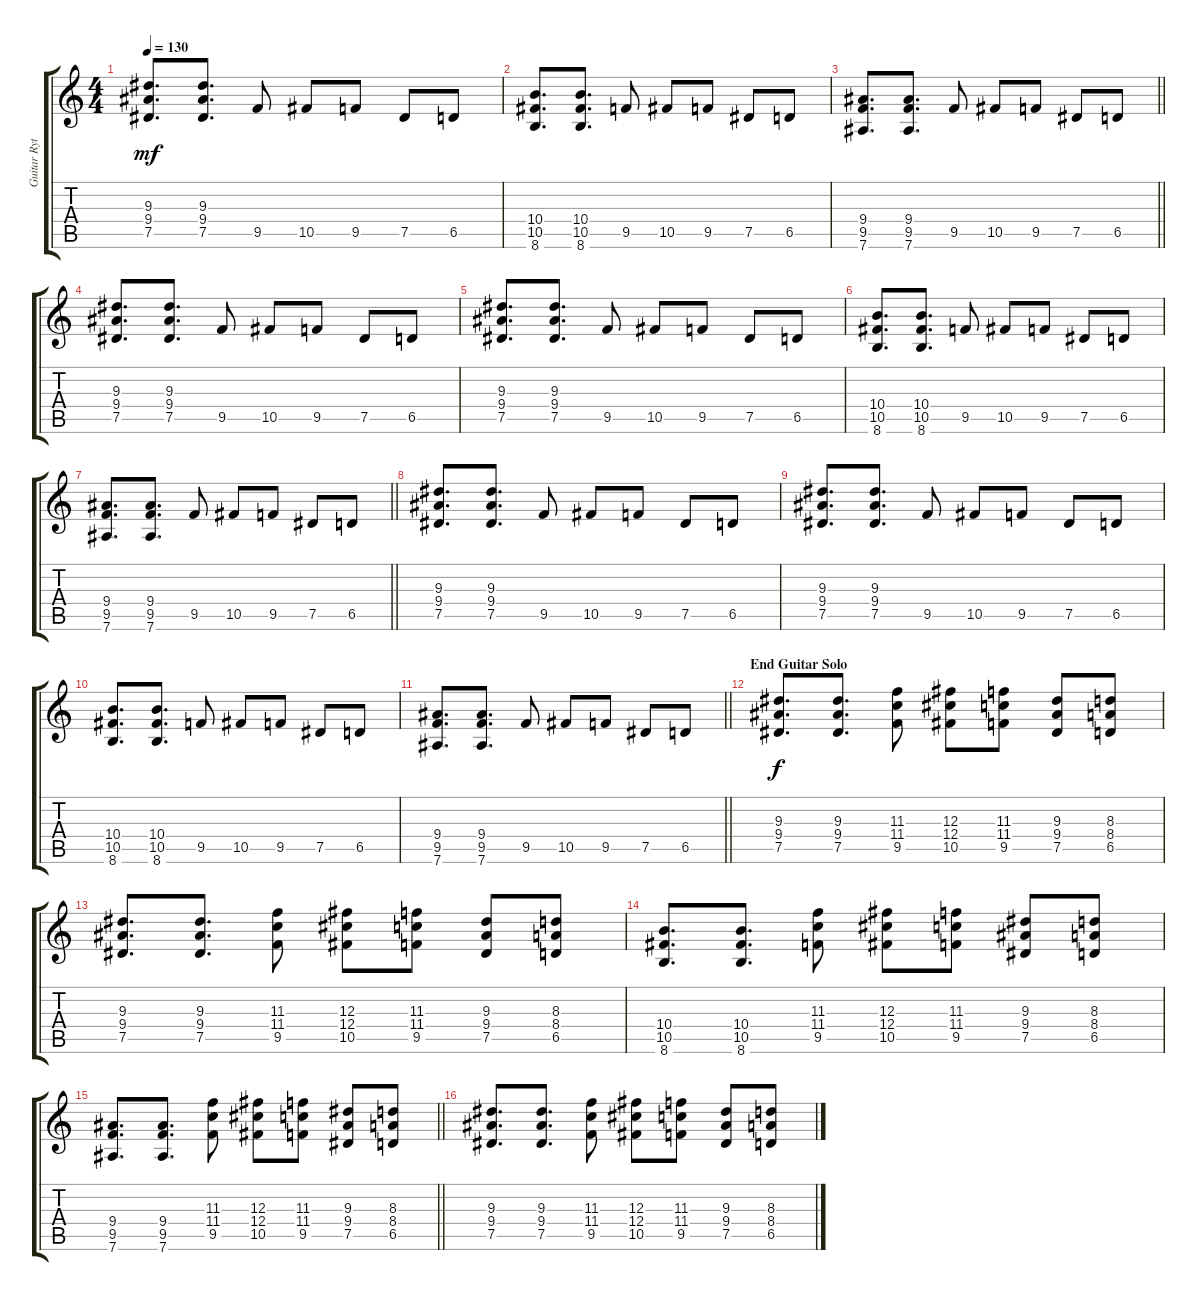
\track ("Guitar Rythmic" "Guitar Ryt") {instrument distortionguitar}
\staff {score tabs}
\tuning (Eb4 Bb3 Gb3 Db3 Ab2 Eb2) {hide}
\ts (4 4)
\tempo 130
\clef g2
\ks c
(9.3 9.4 7.5).8{d dy mf} (9.3 9.4 7.5).8{d} 9.5.8 10.5.8 9.5.8 7.5.8 6.5.8 |
(10.4 10.5 8.6).8{d} (10.4 10.5 8.6).8{d} 9.5.8 10.5.8 9.5.8 7.5.8 6.5.8 |
\barLineRight lightlight
(9.4 9.5 7.6).8{d} (9.4 9.5 7.6).8{d} 9.5.8 10.5.8 9.5.8 7.5.8 6.5.8 |
(9.3 9.4 7.5).8{d} (9.3 9.4 7.5).8{d} 9.5.8 10.5.8 9.5.8 7.5.8 6.5.8 |
(9.3 9.4 7.5).8{d} (9.3 9.4 7.5).8{d} 9.5.8 10.5.8 9.5.8 7.5.8 6.5.8 |
(10.4 10.5 8.6).8{d} (10.4 10.5 8.6).8{d} 9.5.8 10.5.8 9.5.8 7.5.8 6.5.8 |
\barLineRight lightlight
(9.4 9.5 7.6).8{d} (9.4 9.5 7.6).8{d} 9.5.8 10.5.8 9.5.8 7.5.8 6.5.8 |
(9.3 9.4 7.5).8{d} (9.3 9.4 7.5).8{d} 9.5.8 10.5.8 9.5.8 7.5.8 6.5.8 |
(9.3 9.4 7.5).8{d} (9.3 9.4 7.5).8{d} 9.5.8 10.5.8 9.5.8 7.5.8 6.5.8 |
(10.4 10.5 8.6).8{d} (10.4 10.5 8.6).8{d} 9.5.8 10.5.8 9.5.8 7.5.8 6.5.8 |
\barLineRight lightlight
(9.4 9.5 7.6).8{d} (9.4 9.5 7.6).8{d} 9.5.8 10.5.8 9.5.8 7.5.8 6.5.8 |
\section ("" "End Guitar Solo")
(9.3 9.4 7.5).8{d dy f} (9.3 9.4 7.5).8{d} (11.3 11.4 9.5).8 (12.3 12.4 10.5).8 (11.3 11.4 9.5).8 (9.3 9.4 7.5).8 (8.3 8.4 6.5).8 |
(9.3 9.4 7.5).8{d} (9.3 9.4 7.5).8{d} (11.3 11.4 9.5).8 (12.3 12.4 10.5).8 (11.3 11.4 9.5).8 (9.3 9.4 7.5).8 (8.3 8.4 6.5).8 |
(10.4 10.5 8.6).8{d} (10.4 10.5 8.6).8{d} (11.3 11.4 9.5).8 (12.3 12.4 10.5).8 (11.3 11.4 9.5).8 (9.3 9.4 7.5).8 (8.3 8.4 6.5).8 |
\barLineRight lightlight
(9.4 9.5 7.6).8{d} (9.4 9.5 7.6).8{d} (11.3 11.4 9.5).8 (12.3 12.4 10.5).8 (11.3 11.4 9.5).8 (9.3 9.4 7.5).8 (8.3 8.4 6.5).8 |
(9.3 9.4 7.5).8{d} (9.3 9.4 7.5).8{d} (11.3 11.4 9.5).8 (12.3 12.4 10.5).8 (11.3 11.4 9.5).8 (9.3 9.4 7.5).8 (8.3 8.4 6.5).8
